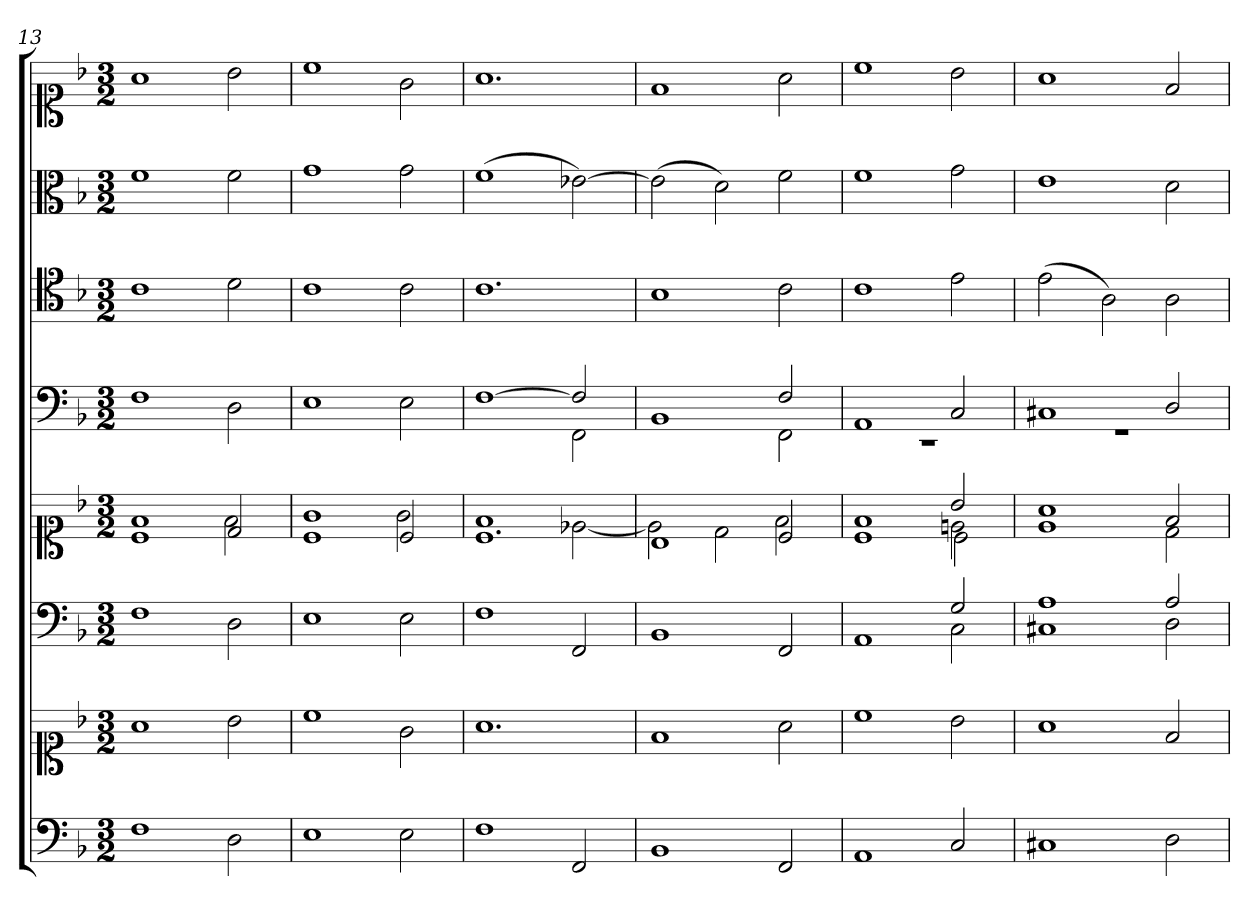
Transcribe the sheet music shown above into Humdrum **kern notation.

**kern	**kern	**kern	**kern	**kern	**kern	**kern	**kern
*part6	*part6	*part5	*part5	*part4	*part3	*part2	*part1
*staff8	*staff7	*staff6	*staff5	*staff4	*staff3	*staff2	*staff1
*clefF4	*clefC1	*clefF4	*clefC1	*clefF4	*clefC4	*clefC3	*clefC1
*k[b-]	*k[b-]	*k[b-]	*k[b-]	*k[b-]	*k[b-]	*k[b-]	*k[b-]
*F:	*F:	*F:	*F:	*F:	*F:	*F:	*F:
*M3/2	*M3/2	*M3/2	*M3/2	*M3/2	*M3/2	*M3/2	*M3/2
=13	=13	=13	=13	=13	=13	=13	=13
*	*	*	*^	*	*	*	*
1F	1a	1F	1c	1f	1F	1c	1f	1a
2D	2b-	2D	2d	2f	2D	2d	2f	2b-
=14	=14	=14	=14	=14	=14	=14	=14	=14
1E	1cc	1E	1c	1g	1E	1c	1g	1cc
2E	2g	2E	2c	2g	2E	2c	2g	2g
=15	=15	=15	=15	=15	=15	=15	=15	=15
*	*	*	*	*	*^	*	*	*
1F	1.a	1F	1.c	1f	[1F	1ryy	1.c	(1f	1.a
2FF	.	2FF	.	[2e-X	2F]	2FF	.	[2e-X)	.
=16	=16	=16	=16	=16	=16	=16	=16	=16	=16
1BB-	1f	1BB-	1B-	2e-]	1BB-	1ryy	1B-	(2e-]	1f
.	.	.	.	2d	.	.	.	2d)	.
2FF	2a	2FF	2c	2f	2F	2FF	2c	2f	2a
=17	=17	=17	=17	=17	=17	=17	=17	=17	=17
*	*	*^	*	*^	*	*	*	*	*
1AA	1cc	1ryy	1AA	1c	1f	1ryy	1AA	1.r	1c	1f	1cc
2C	2b-	2G	2C	2b-	2en	2c\	2C	.	2e	2g	2b-
*	*	*	*	*	*v	*v	*	*	*	*	*
=18	=18	=18	=18	=18	=18	=18	=18	=18	=18	=18
1C#X	1a	1A	1C#X	1a	1e	1C#X	1.r	(2e	1e	1a
.	.	.	.	.	.	.	.	2A)	.	.
2D	2f	2A	2D	2f	2d	2D	.	2A	2d	2f
*	*	*v	*v	*	*	*v	*v	*	*	*
*	*	*	*v	*v	*	*	*	*
=	=	=	=	=	=	=	=
*-	*-	*-	*-	*-	*-	*-	*-
